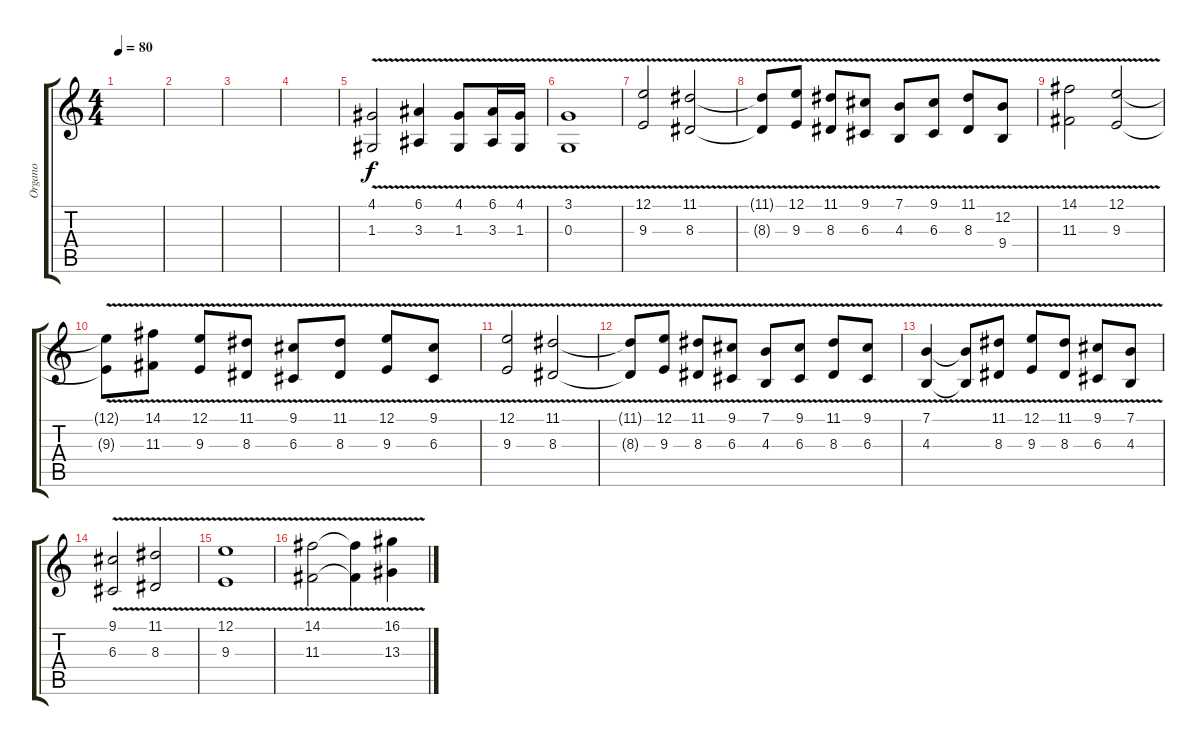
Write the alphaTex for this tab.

\track ("Organo" "Organo") {instrument rockorgan}
\staff {score tabs}
\tuning (E4 B3 G3 D3 A2 E2) {hide}
\ts (4 4)
\tempo 80
\clef g2
\ks c
|
|
|
|
(4.1{v} 1.3{v}).2 (6.1{v} 3.3{v}).4 (4.1{v} 1.3{v}).8 (6.1{v} 3.3{v}).16 (4.1{v} 1.3{v}).16 |
(3.1{v} 0.3{v}).1 |
(12.1{v} 9.3{v}).2 (11.1{v} 8.3{v}).2 |
(11.1{t} 8.3{t}).8 (12.1{v} 9.3{v}).8 (11.1{v} 8.3{v}).8 (9.1{v} 6.3{v}).8 (7.1{v} 4.3{v}).8 (9.1{v} 6.3{v}).8 (11.1{v} 8.3{v}).8 (12.2{v} 9.4{v}).8 |
(14.1{v} 11.3{v}).2 (12.1{v} 9.3{v}).2 |
(12.1{t} 9.3{t}).8 (14.1{v} 11.3{v}).8 (12.1{v} 9.3{v}).8 (11.1{v} 8.3{v}).8 (9.1{v} 6.3{v}).8 (11.1{v} 8.3{v}).8 (12.1{v} 9.3{v}).8 (9.1{v} 6.3{v}).8 |
(12.1{v} 9.3{v}).2 (11.1{v} 8.3{v}).2 |
(11.1{t} 8.3{t}).8 (12.1{v} 9.3{v}).8 (11.1{v} 8.3{v}).8 (9.1{v} 6.3{v}).8 (7.1{v} 4.3{v}).8 (9.1{v} 6.3{v}).8 (11.1{v} 8.3{v}).8 (9.1{v} 6.3{v}).8 |
(7.1{v} 4.3{v}).4 (7.1{t} 4.3{t}).8 (11.1{v} 8.3{v}).8 (12.1{v} 9.3{v}).8 (11.1{v} 8.3{v}).8 (9.1{v} 6.3{v}).8 (7.1{v} 4.3{v}).8 |
(9.1{v} 6.3{v}).2 (11.1{v} 8.3{v}).2 |
(12.1{v} 9.3{v}).1 |
(14.1{v} 11.3{v}).2 (14.1{t} 11.3{t}).4 (16.1{v} 13.3{v}).4
